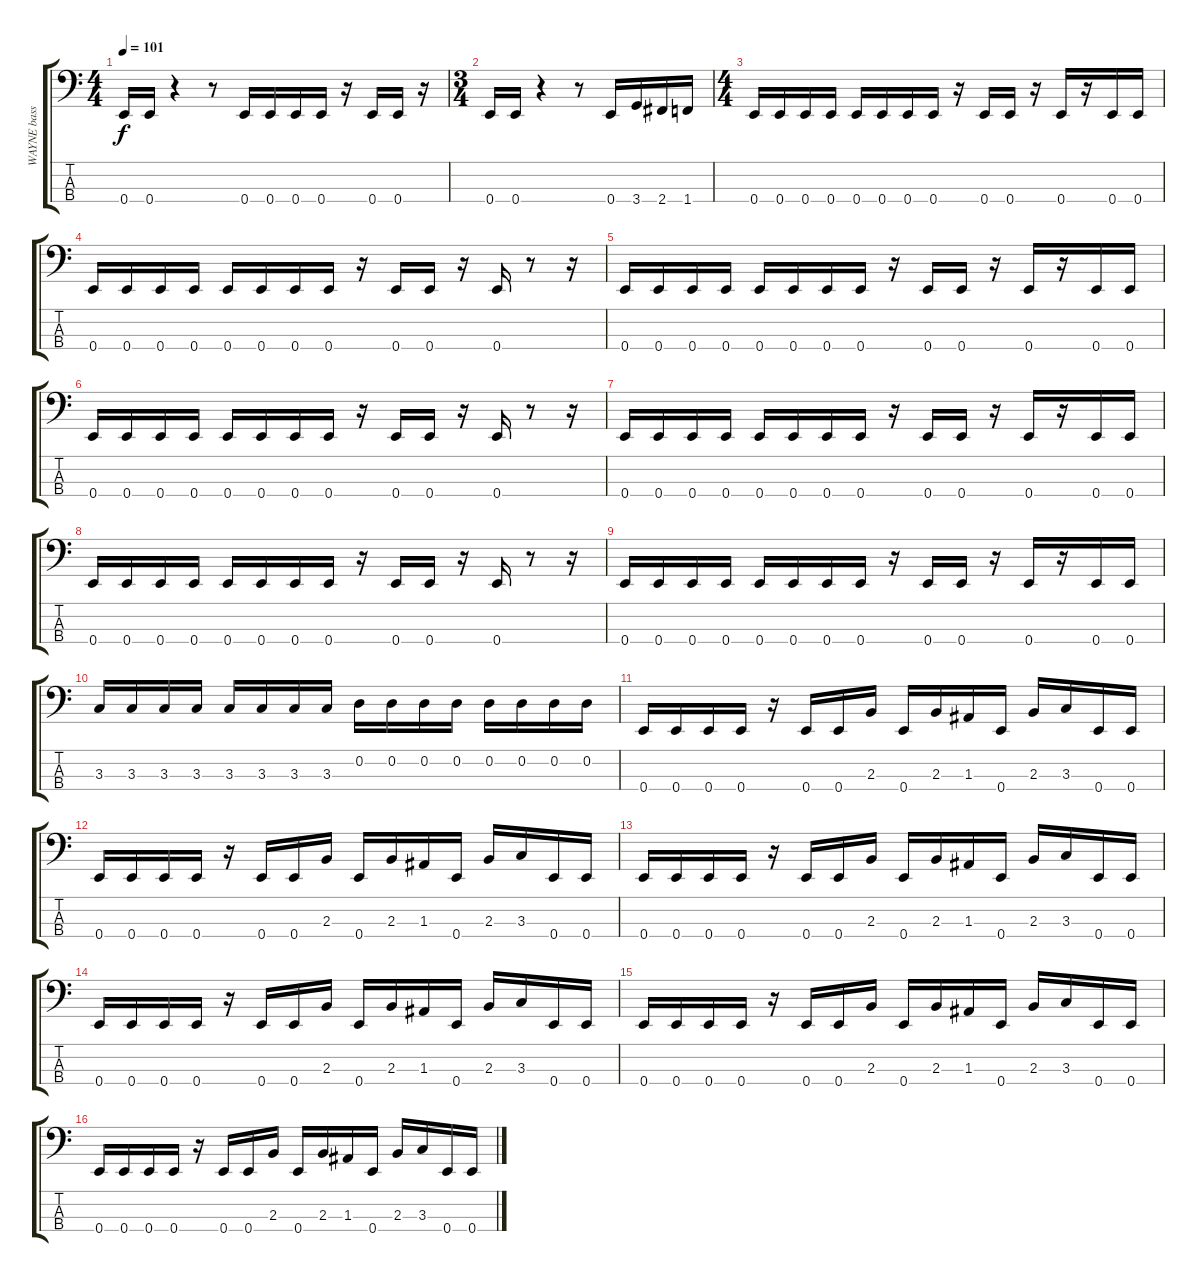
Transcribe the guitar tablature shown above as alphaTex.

\track ("WAYNE bass" "WAYNE bass") {instrument electricbasspick}
\staff {score tabs}
\tuning (G2 D2 A1 E1) {hide}
\ts (4 4)
\tempo 101
\clef f4
\ks c
0.4.16{dy f} 0.4.16 r.4 r.8 0.4.16 0.4.16 0.4.16 0.4.16 r.16 0.4.16 0.4.16 r.16 |
\ts (3 4)
0.4.16 0.4.16 r.4 r.8 0.4.16 3.4.16 2.4.16 1.4.16 |
\ts (4 4)
0.4.16 0.4.16 0.4.16 0.4.16 0.4.16 0.4.16 0.4.16 0.4.16 r.16 0.4.16 0.4.16 r.16 0.4.16 r.16 0.4.16 0.4.16 |
0.4.16 0.4.16 0.4.16 0.4.16 0.4.16 0.4.16 0.4.16 0.4.16 r.16 0.4.16 0.4.16 r.16 0.4.16 r.8 r.16 |
0.4.16 0.4.16 0.4.16 0.4.16 0.4.16 0.4.16 0.4.16 0.4.16 r.16 0.4.16 0.4.16 r.16 0.4.16 r.16 0.4.16 0.4.16 |
0.4.16 0.4.16 0.4.16 0.4.16 0.4.16 0.4.16 0.4.16 0.4.16 r.16 0.4.16 0.4.16 r.16 0.4.16 r.8 r.16 |
0.4.16 0.4.16 0.4.16 0.4.16 0.4.16 0.4.16 0.4.16 0.4.16 r.16 0.4.16 0.4.16 r.16 0.4.16 r.16 0.4.16 0.4.16 |
0.4.16 0.4.16 0.4.16 0.4.16 0.4.16 0.4.16 0.4.16 0.4.16 r.16 0.4.16 0.4.16 r.16 0.4.16 r.8 r.16 |
0.4.16 0.4.16 0.4.16 0.4.16 0.4.16 0.4.16 0.4.16 0.4.16 r.16 0.4.16 0.4.16 r.16 0.4.16 r.16 0.4.16 0.4.16 |
3.3.16 3.3.16 3.3.16 3.3.16 3.3.16 3.3.16 3.3.16 3.3.16 0.2.16 0.2.16 0.2.16 0.2.16 0.2.16 0.2.16 0.2.16 0.2.16 |
0.4.16 0.4.16 0.4.16 0.4.16 r.16 0.4.16 0.4.16 2.3.16 0.4.16 2.3.16 1.3.16 0.4.16 2.3.16 3.3.16 0.4.16 0.4.16 |
0.4.16 0.4.16 0.4.16 0.4.16 r.16 0.4.16 0.4.16 2.3.16 0.4.16 2.3.16 1.3.16 0.4.16 2.3.16 3.3.16 0.4.16 0.4.16 |
0.4.16 0.4.16 0.4.16 0.4.16 r.16 0.4.16 0.4.16 2.3.16 0.4.16 2.3.16 1.3.16 0.4.16 2.3.16 3.3.16 0.4.16 0.4.16 |
0.4.16 0.4.16 0.4.16 0.4.16 r.16 0.4.16 0.4.16 2.3.16 0.4.16 2.3.16 1.3.16 0.4.16 2.3.16 3.3.16 0.4.16 0.4.16 |
0.4.16 0.4.16 0.4.16 0.4.16 r.16 0.4.16 0.4.16 2.3.16 0.4.16 2.3.16 1.3.16 0.4.16 2.3.16 3.3.16 0.4.16 0.4.16 |
0.4.16 0.4.16 0.4.16 0.4.16 r.16 0.4.16 0.4.16 2.3.16 0.4.16 2.3.16 1.3.16 0.4.16 2.3.16 3.3.16 0.4.16 0.4.16
